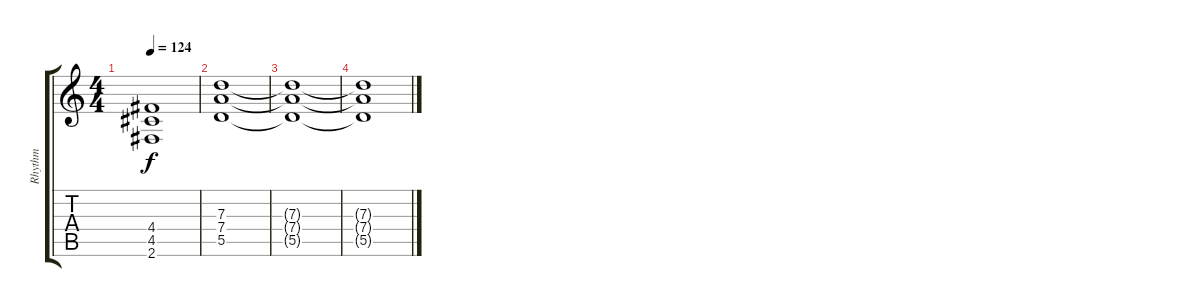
\track ("Rhythm" "Rhythm") {instrument distortionguitar}
\staff {score tabs}
\tuning (E4 B3 G3 D3 A2 E2) {hide}
\ts (4 4)
\tempo 124
\clef g2
\ks c
(4.4 4.5 2.6).1{dy f} |
(7.3 7.4 5.5).1 |
(7.3{t} 7.4{t} 5.5{t}).1 |
(7.3{t} 7.4{t} 5.5{t}).1
